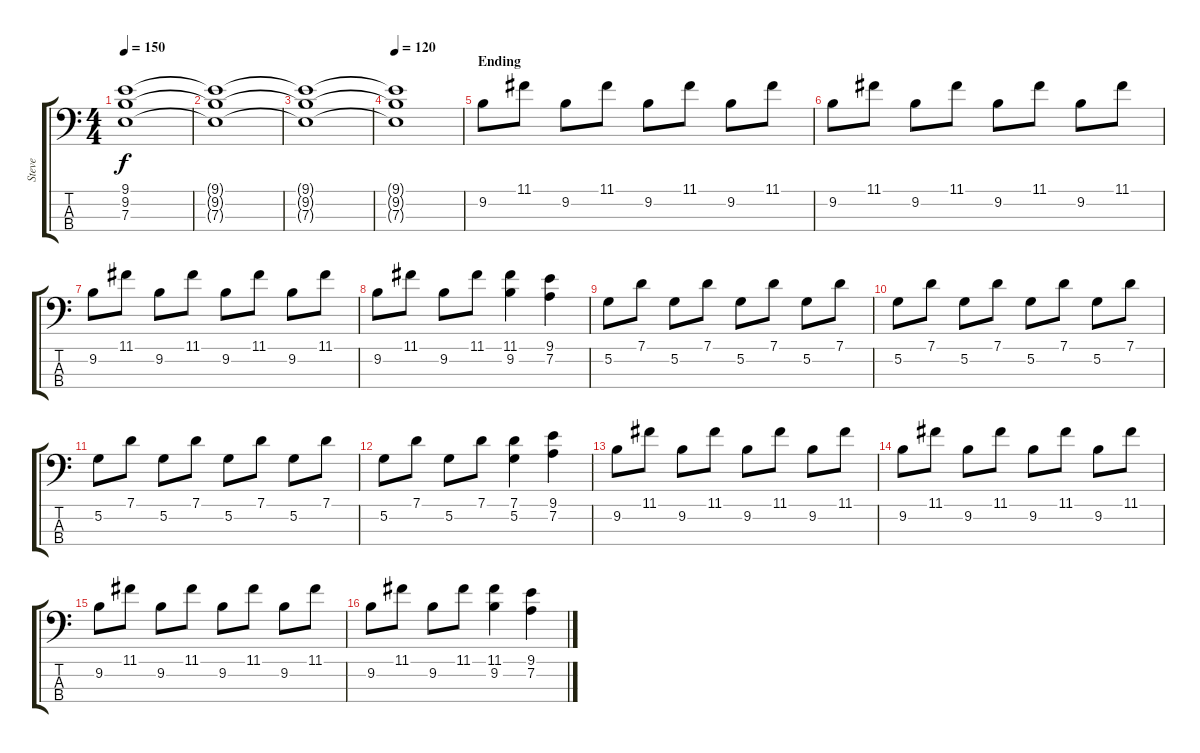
\track ("Steve" "Steve") {instrument electricbassfinger}
\staff {score tabs}
\tuning (G2 D2 A1 E1) {hide}
\ts (4 4)
\tempo 150
\clef f4
\ks c
(9.1 9.2 7.3).1{dy f} |
(9.1{t} 9.2{t} 7.3{t}).1 |
(9.1{t} 9.2{t} 7.3{t}).1 |
\tempo 120
(9.1{t} 9.2{t} 7.3{t}).1 |
\section ("" "Ending")
9.2.8 11.1.8 9.2.8 11.1.8 9.2.8 11.1.8 9.2.8 11.1.8 |
9.2.8 11.1.8 9.2.8 11.1.8 9.2.8 11.1.8 9.2.8 11.1.8 |
9.2.8 11.1.8 9.2.8 11.1.8 9.2.8 11.1.8 9.2.8 11.1.8 |
9.2.8 11.1.8 9.2.8 11.1.8 (11.1 9.2).4 (9.1 7.2).4 |
5.2.8 7.1.8 5.2.8 7.1.8 5.2.8 7.1.8 5.2.8 7.1.8 |
5.2.8 7.1.8 5.2.8 7.1.8 5.2.8 7.1.8 5.2.8 7.1.8 |
5.2.8 7.1.8 5.2.8 7.1.8 5.2.8 7.1.8 5.2.8 7.1.8 |
5.2.8 7.1.8 5.2.8 7.1.8 (7.1 5.2).4 (9.1 7.2).4 |
9.2.8 11.1.8 9.2.8 11.1.8 9.2.8 11.1.8 9.2.8 11.1.8 |
9.2.8 11.1.8 9.2.8 11.1.8 9.2.8 11.1.8 9.2.8 11.1.8 |
9.2.8 11.1.8 9.2.8 11.1.8 9.2.8 11.1.8 9.2.8 11.1.8 |
9.2.8 11.1.8 9.2.8 11.1.8 (11.1 9.2).4 (9.1 7.2).4
